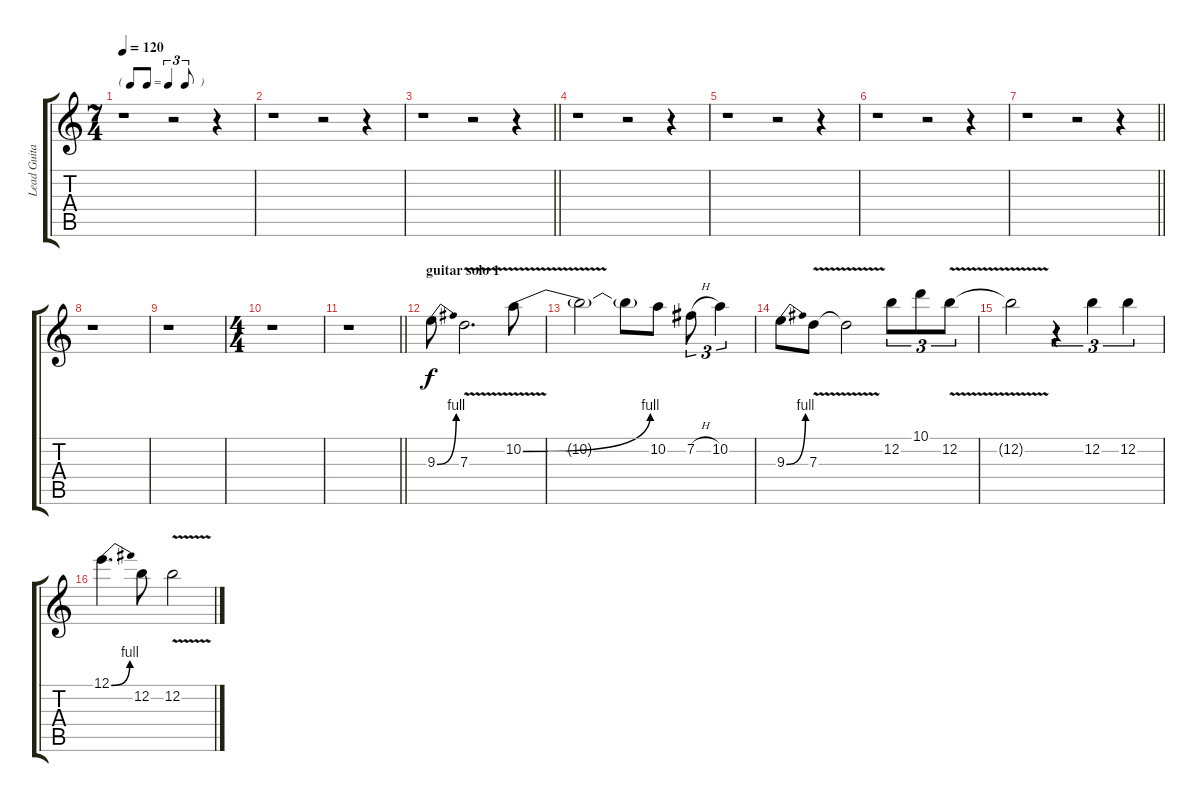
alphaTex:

\track ("Lead Guitar (Gilmour)" "Lead Guita") {instrument distortionguitar}
\staff {score tabs}
\tuning (E4 B3 G3 D3 A2 E2) {hide}
\ts (7 4)
\tf triplet8th
\tempo 120
\clef g2
\ks c
r.1{dy f} r.2 r.4 |
r.1 r.2 r.4 |
\barLineRight lightlight
r.1 r.2 r.4 |
r.1 r.2 r.4 |
r.1 r.2 r.4 |
r.1 r.2 r.4 |
\barLineRight lightlight
r.1 r.2 r.4 |
r.1 |
r.1 |
\ts (4 4)
r.1 |
\barLineRight lightlight
r.1 |
\section ("" "guitar solo 1")
9.3{be (bend 0 0 60 4)}.8 7.3{v}.2{d} 10.2{be (bend 0 0 60 4) v}.8 |
10.2{t}.2 10.2{t}.8 10.2.8 7.2{h}.8{tu (3 2)} 10.2.4{tu (3 2)} |
9.3{be (bend 0 0 60 4)}.8 7.3{v}.8 7.3{t}.2 12.2.8{tu (3 2)} 10.1.8{tu (3 2)} 12.2{v}.8{tu (3 2)} |
12.2{t}.2 r.4{tu (3 2)} 12.2.4{tu (3 2)} 12.2.4{tu (3 2)} |
12.1{be (bend 0 0 60 4)}.4{d} 12.2.8 12.2{v}.2
